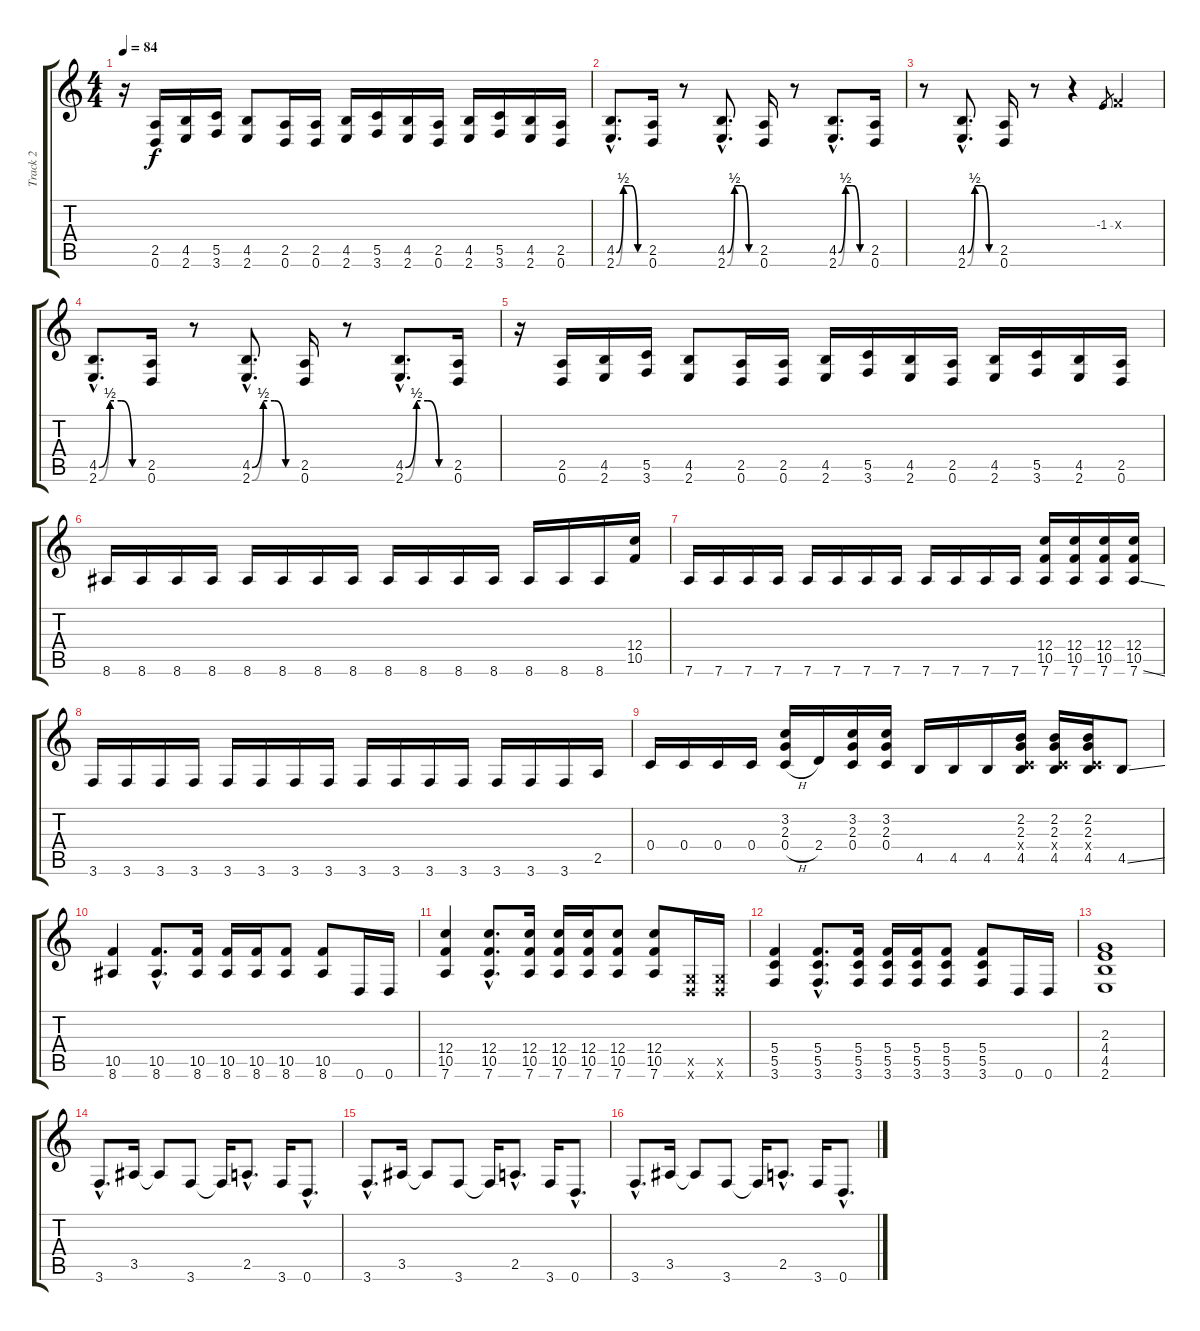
\track ("Track 2" "Track 2") {instrument distortionguitar}
\staff {score tabs}
\tuning (D4 A3 F3 C3 G2 D2) {hide}
\ts (4 4)
\tempo 84
\clef g2
\ks c
r.16{dy f} (2.5 0.6).16 (4.5 2.6).16 (5.5 3.6).16 (4.5 2.6).8 (2.5 0.6).16 (2.5 0.6).16 (4.5 2.6).16 (5.5 3.6).16 (4.5 2.6).16 (2.5 0.6).16 (4.5 2.6).16 (5.5 3.6).16 (4.5 2.6).16 (2.5 0.6).16 |
(4.5{be (custom 0 0 15 2 30 2 45 0 60 0) hac} 2.6{be (custom 0 0 15 2 30 2 45 0 60 0) hac}).8{d} (2.5 0.6).16 r.8 (4.5{be (custom 0 0 15 2 30 2 45 0 60 0) hac} 2.6{be (custom 0 0 15 2 30 2 45 0 60 0) hac}).8{d} (2.5 0.6).16 r.8 (4.5{be (custom 0 0 15 2 30 2 45 0 60 0) hac} 2.6{be (custom 0 0 15 2 30 2 45 0 60 0) hac}).8{d} (2.5 0.6).16 |
r.8 (4.5{be (custom 0 0 15 2 30 2 45 0 60 0) hac} 2.6{be (custom 0 0 15 2 30 2 45 0 60 0) hac}).8{d} (2.5 0.6).16 r.8 r.4 -1.3.8{gr} 0.3{x}.4 |
(4.5{be (custom 0 0 15 2 30 2 45 0 60 0) hac} 2.6{be (custom 0 0 15 2 30 2 45 0 60 0) hac}).8{d} (2.5 0.6).16 r.8 (4.5{be (custom 0 0 15 2 30 2 45 0 60 0) hac} 2.6{be (custom 0 0 15 2 30 2 45 0 60 0) hac}).8{d} (2.5 0.6).16 r.8 (4.5{be (custom 0 0 15 2 30 2 45 0 60 0) hac} 2.6{be (custom 0 0 15 2 30 2 45 0 60 0) hac}).8{d} (2.5 0.6).16 |
r.16 (2.5 0.6).16 (4.5 2.6).16 (5.5 3.6).16 (4.5 2.6).8 (2.5 0.6).16 (2.5 0.6).16 (4.5 2.6).16 (5.5 3.6).16 (4.5 2.6).16 (2.5 0.6).16 (4.5 2.6).16 (5.5 3.6).16 (4.5 2.6).16 (2.5 0.6).16 |
8.6.16 8.6.16 8.6.16 8.6.16 8.6.16 8.6.16 8.6.16 8.6.16 8.6.16 8.6.16 8.6.16 8.6.16 8.6.16 8.6.16 8.6.16 (12.4 10.5).16 |
7.6.16 7.6.16 7.6.16 7.6.16 7.6.16 7.6.16 7.6.16 7.6.16 7.6.16 7.6.16 7.6.16 7.6.16 (12.4 10.5 7.6).16 (12.4 10.5 7.6).16 (12.4 10.5 7.6).16 (12.4 10.5 7.6{ss}).16 |
3.6.16 3.6.16 3.6.16 3.6.16 3.6.16 3.6.16 3.6.16 3.6.16 3.6.16 3.6.16 3.6.16 3.6.16 3.6.16 3.6.16 3.6.16 2.5.16 |
0.4.16 0.4.16 0.4.16 0.4.16 (3.2 2.3 0.4{h}).16 2.4.16 (3.2 2.3 0.4).16 (3.2 2.3 0.4).16 4.5.16 4.5.16 4.5.16 (2.2 2.3 0.4{x} 4.5).16 (2.2 2.3 0.4{x} 4.5).16 (2.2 2.3 0.4{x} 4.5).16 4.5{ss}.8 |
(10.5 8.6).4 (10.5{hac} 8.6{hac}).8{d} (10.5 8.6).16 (10.5 8.6).16 (10.5 8.6).16 (10.5 8.6).8 (10.5 8.6).8 0.6.16 0.6.16 |
(12.4 10.5 7.6).4 (12.4{hac} 10.5{hac} 7.6{hac}).8{d} (12.4 10.5 7.6).16 (12.4 10.5 7.6).16 (12.4 10.5 7.6).16 (12.4 10.5 7.6).8 (12.4 10.5 7.6).8 (0.5{x} 0.6{x}).16 (0.5{x} 0.6{x}).16 |
(5.4 5.5 3.6).4 (5.4{hac} 5.5{hac} 3.6{hac}).8{d} (5.4 5.5 3.6).16 (5.4 5.5 3.6).16 (5.4 5.5 3.6).16 (5.4 5.5 3.6).8 (5.4 5.5 3.6).8 0.6.16 0.6.16 |
(2.3 4.4 4.5 2.6).1 |
3.6{hac}.8{d volume 16} 3.5.16 3.5{t}.8 3.6.8 3.6{t}.16 2.5{hac}.8{d} 3.6.16 0.6{hac}.8{d} |
3.6{hac}.8{d} 3.5.16 3.5{t}.8 3.6.8 3.6{t}.16 2.5{hac}.8{d} 3.6.16 0.6{hac}.8{d} |
3.6{hac}.8{d} 3.5.16 3.5{t}.8 3.6.8 3.6{t}.16 2.5{hac}.8{d} 3.6.16 0.6{hac}.8{d}
